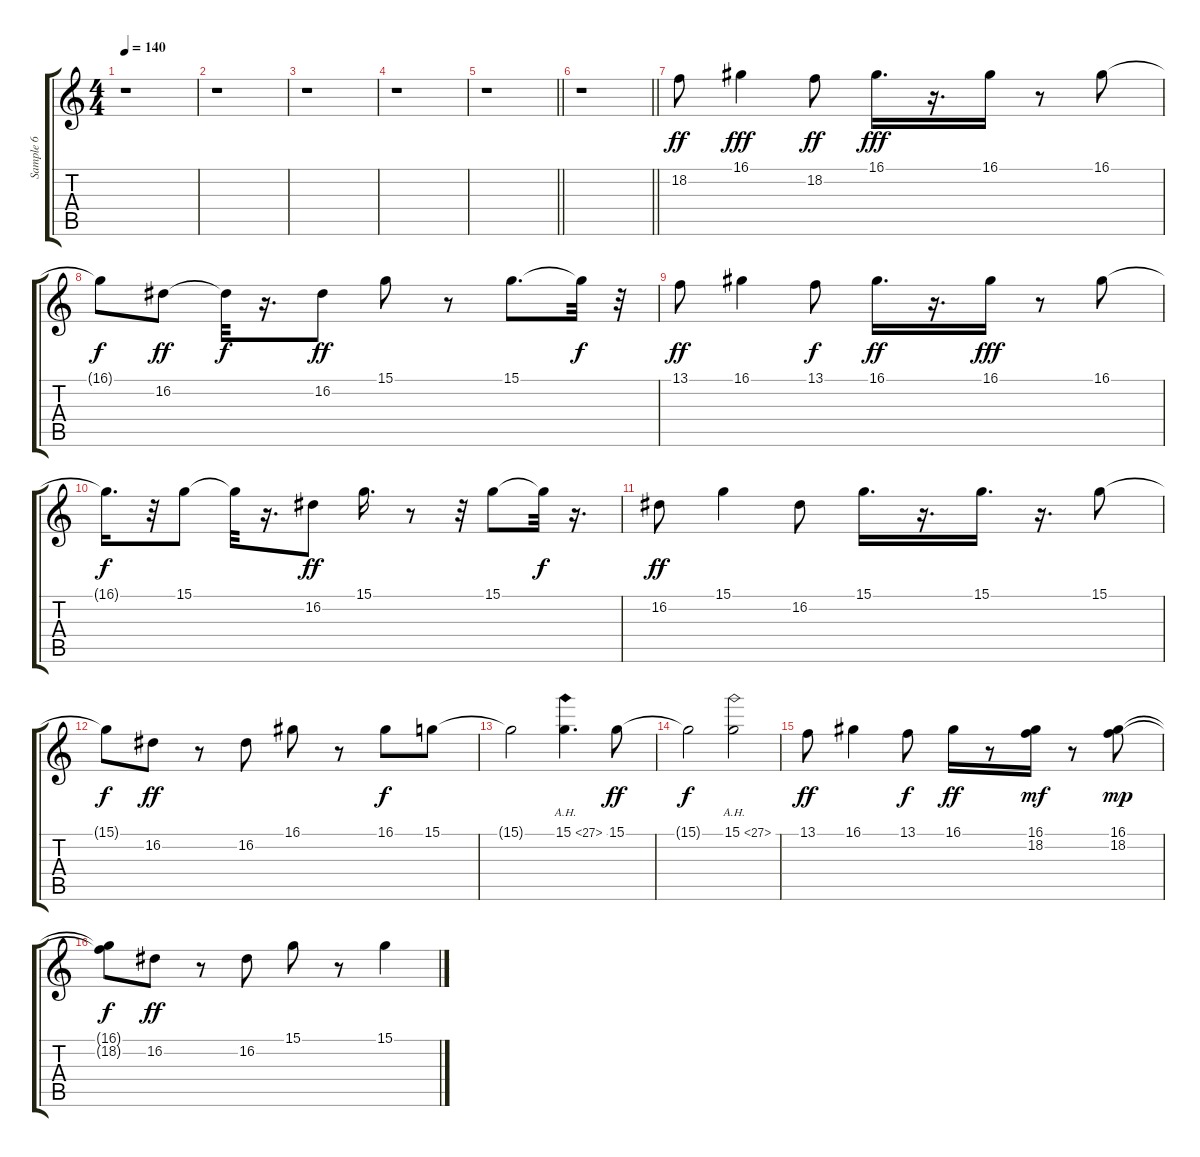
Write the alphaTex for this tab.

\track ("Sample 6" "Sample 6") {instrument lead2sawtooth}
\staff {score tabs}
\tuning (E4 B3 G3 D3 A2 E2) {hide}
\ts (4 4)
\tempo 140
\clef g2
\ks c
r.1{dy ff} |
r.1 |
r.1 |
r.1 |
\barLineRight lightlight
r.1 |
\section ("" " ")
\barLineRight lightlight
r.1 |
\section ("" " ")
18.2.8 16.1.4{dy fff} 18.2.8{dy ff} 16.1.16{d dy fff} r.16{d} 16.1.16 r.8 16.1.8 |
16.1{t}.8{dy f} 16.2.8{dy ff} 16.2{t}.32{dy f} r.16{d} 16.2.8{dy ff} 15.1.8 r.8 15.1.8{d} 15.1{t}.32{dy f} r.32 |
13.1.8{dy ff} 16.1.4 13.1.8{dy f} 16.1.16{d dy ff} r.16{d} 16.1.16{dy fff} r.8 16.1.8 |
16.1{t}.16{d dy f} r.32 15.1.8 15.1{t}.32 r.16{d} 16.2.8{dy ff} 15.1.16{d} r.8 r.32 15.1.8 15.1{t}.32{dy f} r.16{d} |
16.2.8{dy ff} 15.1.4 16.2.8 15.1.16{d} r.16{d} 15.1.16{d} r.16{d} 15.1.8 |
15.1{t}.8{dy f} 16.2.8{dy ff} r.8 16.2.8 16.1.8 r.8 16.1.8{dy f} 15.1.8 |
15.1{t}.2 15.1{ah 12}.4{d} 15.1.8{dy ff} |
15.1{t}.2{dy f} 15.1{ah 12}.2 |
13.1.8{dy ff} 16.1.4 13.1.8{dy f} 16.1.16{dy ff} r.8 (16.1 18.2).16{dy mf} r.8 (16.1 18.2).8{dy mp} |
(16.1{t} 18.2{t}).8{dy f} 16.2.8{dy ff} r.8 16.2.8 15.1.8 r.8 15.1.4
